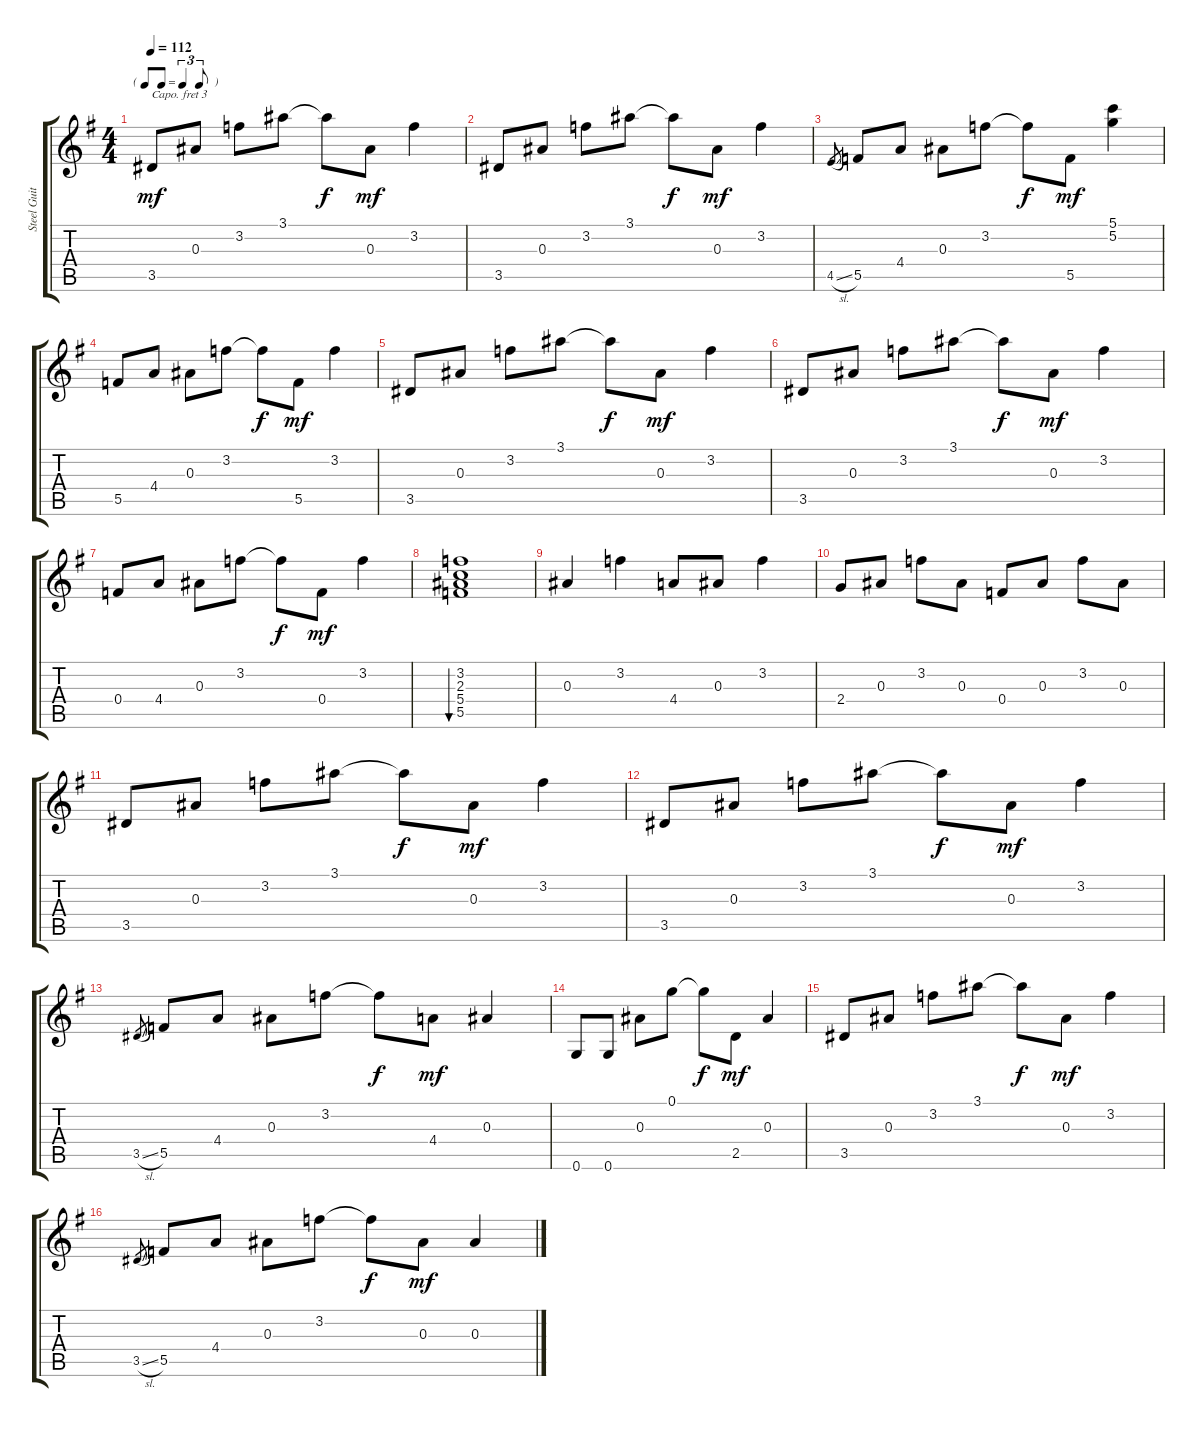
\track ("Steel Guitar" "Steel Guit") {instrument acousticguitarsteel}
\staff {score tabs}
\capo 3
\tuning (E4 B3 G3 D3 A2 E2) {hide}
\ts (4 4)
\tf triplet8th
\tempo 112
\clef g2
\ks g
3.5.8{dy mf} 0.3.8 3.2.8 3.1.8 3.1{t}.8{dy f} 0.3.8{dy mf} 3.2.4 |
3.5.8 0.3.8 3.2.8 3.1.8 3.1{t}.8{dy f} 0.3.8{dy mf} 3.2.4 |
4.5{sl}.8{gr} 5.5.8 4.4.8 0.3.8 3.2.8 3.2{t}.8{dy f} 5.5.8{dy mf} (5.1 5.2).4 |
5.5.8 4.4.8 0.3.8 3.2.8 3.2{t}.8{dy f} 5.5.8{dy mf} 3.2.4 |
3.5.8 0.3.8 3.2.8 3.1.8 3.1{t}.8{dy f} 0.3.8{dy mf} 3.2.4 |
3.5.8 0.3.8 3.2.8 3.1.8 3.1{t}.8{dy f} 0.3.8{dy mf} 3.2.4 |
0.4.8 4.4.8 0.3.8 3.2.8 3.2{t}.8{dy f} 0.4.8{dy mf} 3.2.4 |
(3.2 2.3 5.4 5.5).1{bu 120} |
0.3.4 3.2.4 4.4.8 0.3.8 3.2.4 |
2.4.8 0.3.8 3.2.8 0.3.8 0.4.8 0.3.8 3.2.8 0.3.8 |
3.5.8 0.3.8 3.2.8 3.1.8 3.1{t}.8{dy f} 0.3.8{dy mf} 3.2.4 |
3.5.8 0.3.8 3.2.8 3.1.8 3.1{t}.8{dy f} 0.3.8{dy mf} 3.2.4 |
3.5{sl}.8{gr} 5.5.8 4.4.8 0.3.8 3.2.8 3.2{t}.8{dy f} 4.4.8{dy mf} 0.3.4 |
0.6.8 0.6.8 0.3.8 0.1.8 0.1{t}.8{dy f} 2.5.8{dy mf} 0.3.4 |
3.5.8 0.3.8 3.2.8 3.1.8 3.1{t}.8{dy f} 0.3.8{dy mf} 3.2.4 |
3.5{sl}.8{gr} 5.5.8 4.4.8 0.3.8 3.2.8 3.2{t}.8{dy f} 0.3.8{dy mf} 0.3.4
